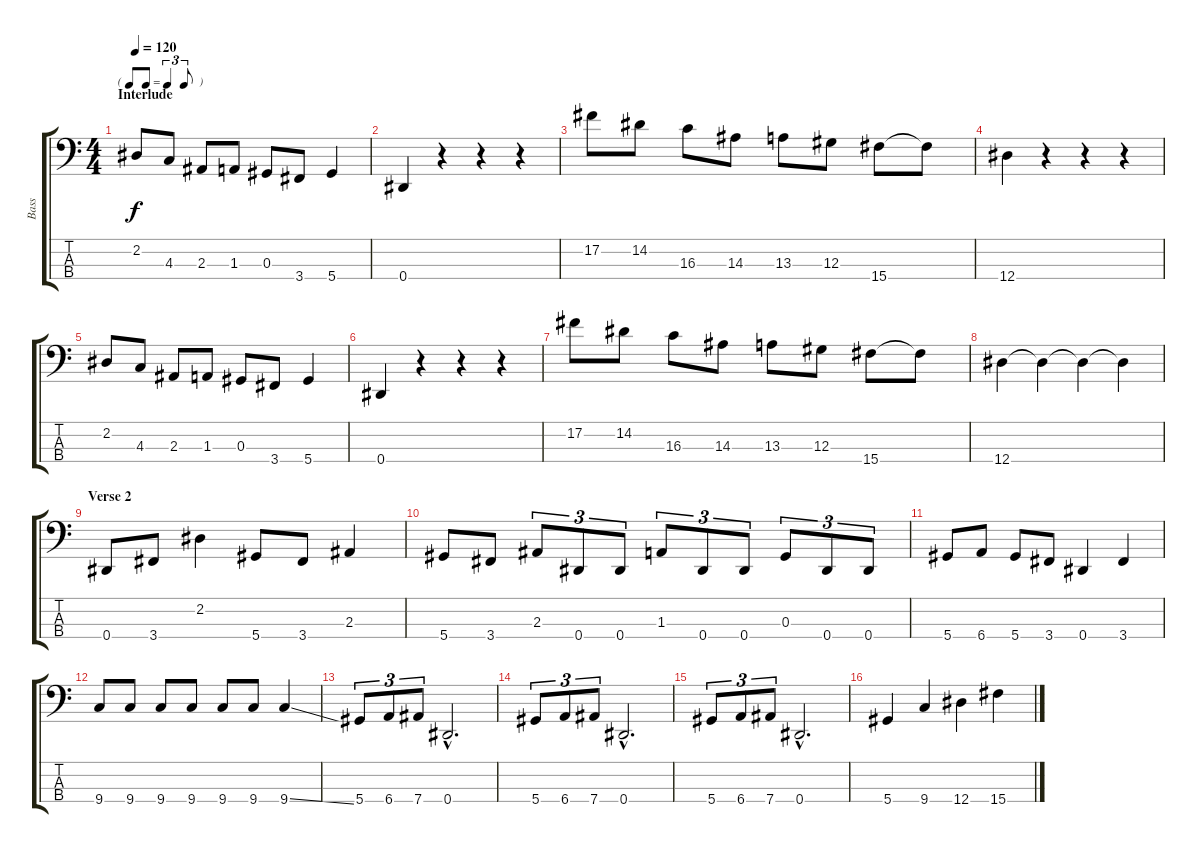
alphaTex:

\track ("Bass" "Bass") {instrument electricbasspick}
\staff {score tabs}
\tuning (Gb2 Db2 Ab1 Eb1) {hide}
\ts (4 4)
\tf triplet8th
\section ("" "Interlude")
\tempo 120
\clef f4
\ks c
2.2.8{dy f} 4.3.8 2.3.8 1.3.8 0.3.8 3.4.8 5.4.4 |
0.4.4 r.4 r.4 r.4 |
17.2.8 14.2.8 16.3.8 14.3.8 13.3.8 12.3.8 15.4.8 15.4{t}.8 |
12.4.4 r.4 r.4 r.4 |
2.2.8 4.3.8 2.3.8 1.3.8 0.3.8 3.4.8 5.4.4 |
0.4.4 r.4 r.4 r.4 |
17.2.8 14.2.8 16.3.8 14.3.8 13.3.8 12.3.8 15.4.8 15.4{t}.8 |
12.4.4 12.4{t}.4 12.4{t}.4 12.4{t}.4 |
\section ("" "Verse 2")
0.4.8 3.4.8 2.2.4 5.4.8 3.4.8 2.3.4 |
5.4.8 3.4.8 2.3.8{tu (3 2)} 0.4.8{tu (3 2)} 0.4.8{tu (3 2)} 1.3.8{tu (3 2)} 0.4.8{tu (3 2)} 0.4.8{tu (3 2)} 0.3.8{tu (3 2)} 0.4.8{tu (3 2)} 0.4.8{tu (3 2)} |
5.4.8 6.4.8 5.4.8 3.4.8 0.4.4 3.4.4 |
9.4.8 9.4.8 9.4.8 9.4.8 9.4.8 9.4.8 9.4{ss}.4 |
5.4.8{tu (3 2)} 6.4.8{tu (3 2)} 7.4.8{tu (3 2)} 0.4{hac}.2{d} |
5.4.8{tu (3 2)} 6.4.8{tu (3 2)} 7.4.8{tu (3 2)} 0.4{hac}.2{d} |
5.4.8{tu (3 2)} 6.4.8{tu (3 2)} 7.4.8{tu (3 2)} 0.4{hac}.2{d} |
5.4.4 9.4.4 12.4.4 15.4.4
